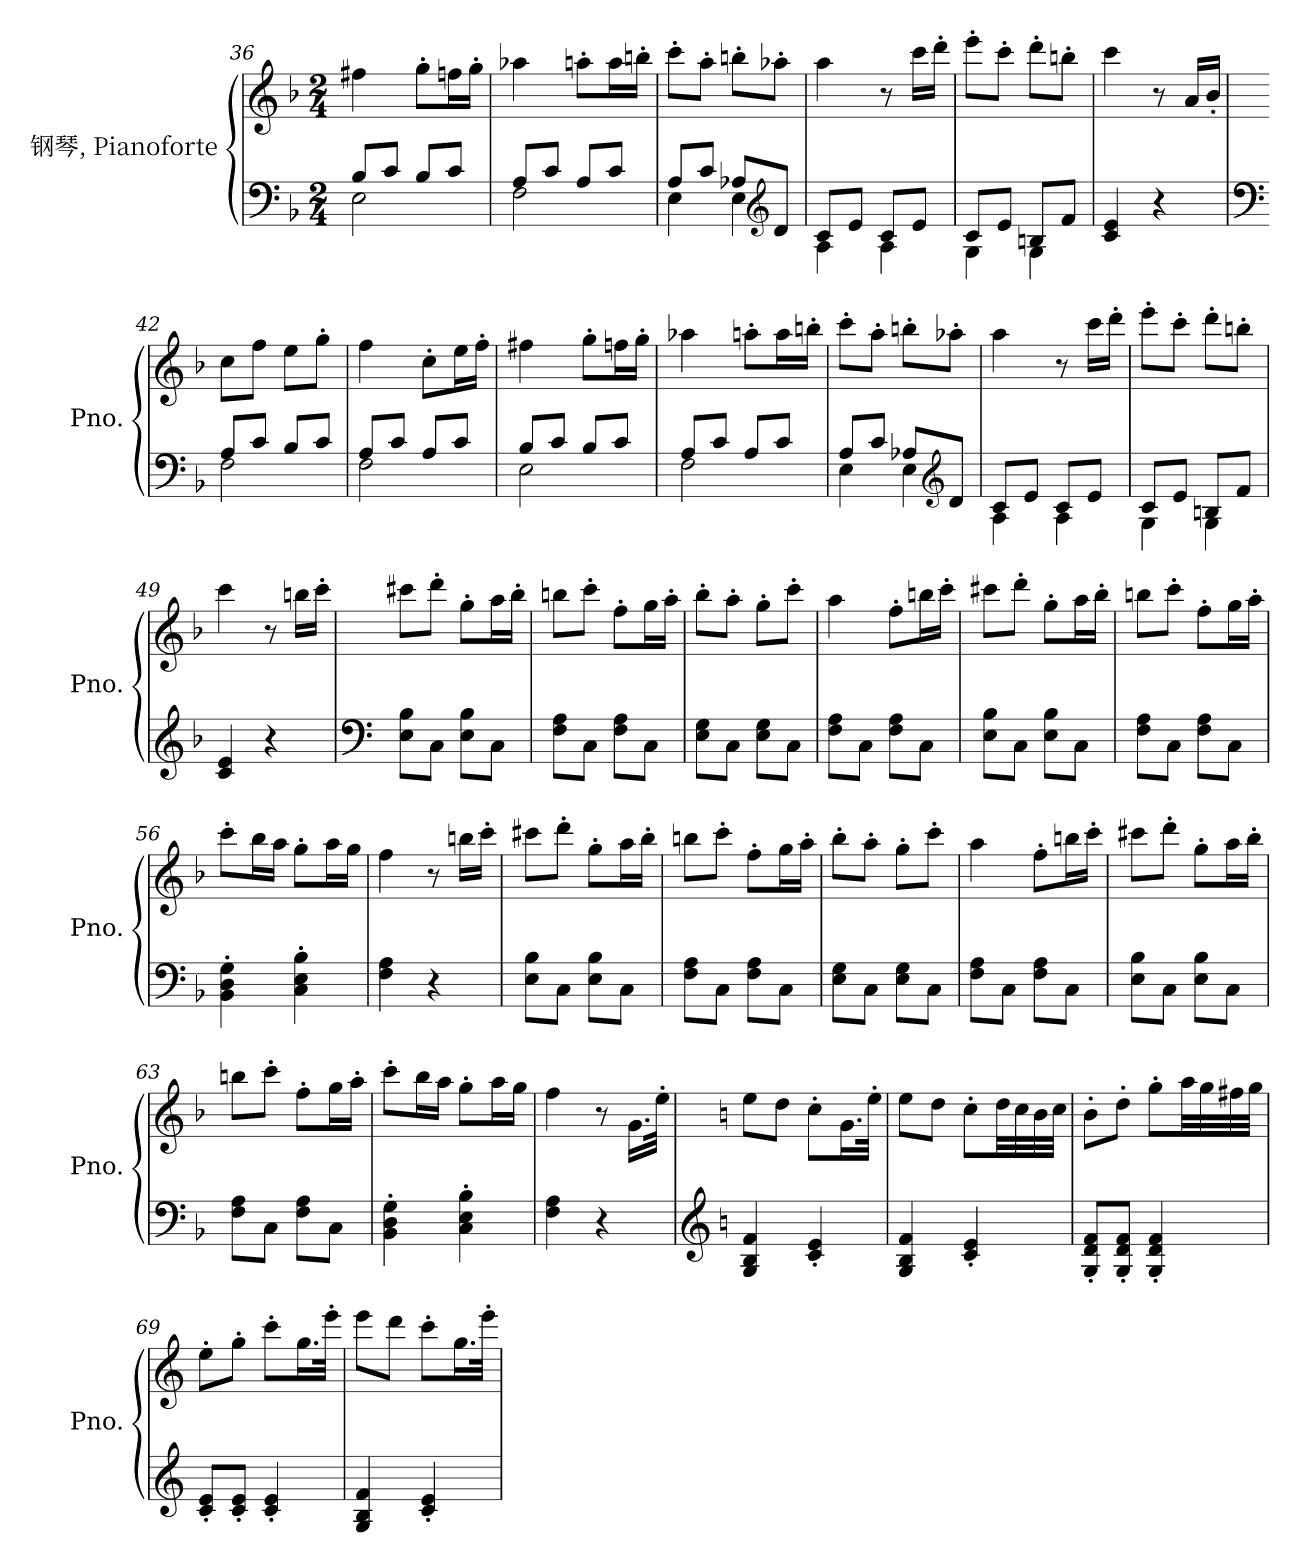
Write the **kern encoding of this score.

**kern	**kern
*part2	*part1
*staff2	*staff1
*I"钢琴, Pianoforte	*I"钢琴, Pianoforte
*I'Pno.	*I'Pno.
*clefF4	*clefG2
*k[b-]	*k[b-]
*M2/4	*M2/4
=36	=36
*^	*
8B-/L	2E\	4ff#X\
8c/J	.	.
8B-/L	.	8gg'\L
8c/J	.	16ffn\L
.	.	16gg'\JJ
=37	=37	=37
8A/L	2F\	4aa-X\
8c/J	.	.
8A/L	.	8aan'\L
8c/J	.	16aa\L
.	.	16bbn'\JJ
!!LO:LB:g=z
=38	=38	=38
8A/L	4E\	8ccc'\L
8c/J	.	8aa'\J
8A-X/L	4E\	8bbn'\L
*clefG2	*	*
8d/J	.	8aa-X'\J
=39	=39	=39
8c/L	4A\	4aa\
8e/J	.	.
8c/L	4A\	8r
8e/J	.	16ccc\LL
.	.	16ddd'\JJ
=40	=40	=40
8c/L	4G\	8eee'\L
8e/J	.	8ccc'\J
8Bn/L	4G\	8ddd'\L
8f/J	.	8bbn'\J
*v	*v	*
=41	=41
4c/ 4e/	4ccc\
4r	8r
.	16a/LL
.	16b-'/JJ
=42	=42
*clefF4	*
*^	*
8A/L	2F\	8cc\L
8c/J	.	8ff\J
8B-/L	.	8ee\L
8c/J	.	8gg'\J
=43	=43	=43
8A/L	2F\	4ff\
8c/J	.	.
8A/L	.	8cc'\L
8c/J	.	16ee\L
.	.	16ff'\JJ
!!LO:LB:g=z
=44	=44	=44
8B-/L	2E\	4ff#X\
8c/J	.	.
8B-/L	.	8gg'\L
8c/J	.	16ffn\L
.	.	16gg'\JJ
=45	=45	=45
8A/L	2F\	4aa-X\
8c/J	.	.
8A/L	.	8aan'\L
8c/J	.	16aa\L
.	.	16bbn'\JJ
=46	=46	=46
8A/L	4E\	8ccc'\L
8c/J	.	8aa'\J
8A-X/L	4E\	8bbn'\L
*clefG2	*	*
8d/J	.	8aa-X'\J
=47	=47	=47
8c/L	4A\	4aa\
8e/J	.	.
8c/L	4A\	8r
8e/J	.	16ccc\LL
.	.	16ddd'\JJ
=48	=48	=48
8c/L	4G\	8eee'\L
8e/J	.	8ccc'\J
8Bn/L	4G\	8ddd'\L
8f/J	.	8bbn'\J
*v	*v	*
=49	=49
4c/ 4e/	4ccc\
4r	8r
.	16bbn\LL
.	16ccc'\JJ
!!LO:LB:g=z
=50	=50
*clefF4	*
8E\ 8B-\L	8ccc#X\L
8C\J	8ddd'\J
8E\ 8B-\L	8gg'\L
8C\J	16aa\L
.	16bb-'\JJ
=51	=51
8F\ 8A\L	8bbn\L
8C\J	8ccc'\J
8F\ 8A\L	8ff'\L
8C\J	16gg\L
.	16aa'\JJ
=52	=52
8E\ 8G\L	8bb-'\L
8C\J	8aa'\J
8E\ 8G\L	8gg'\L
8C\J	8ccc'\J
=53	=53
8F\ 8A\L	4aa\
8C\J	.
8F\ 8A\L	8ff'\L
8C\J	16bbn\L
.	16ccc'\JJ
=54	=54
8E\ 8B-\L	8ccc#X\L
8C\J	8ddd'\J
8E\ 8B-\L	8gg'\L
8C\J	16aa\L
.	16bb-'\JJ
=55	=55
8F\ 8A\L	8bbn\L
8C\J	8ccc'\J
8F\ 8A\L	8ff'\L
8C\J	16gg\L
.	16aa'\JJ
!!LO:LB:g=z
=56	=56
4BB-\' 4D\' 4G\'	8ccc'\L
.	16bb-\L
.	16aa\JJ
4C\' 4E\' 4B-\'	8gg'\L
.	16aa\L
.	16gg\JJ
=57	=57
4F\ 4A\	4ff\
4r	8r
.	16bbn\LL
.	16ccc'\JJ
=58	=58
8E\ 8B-\L	8ccc#X\L
8C\J	8ddd'\J
8E\ 8B-\L	8gg'\L
8C\J	16aa\L
.	16bb-'\JJ
=59	=59
8F\ 8A\L	8bbn\L
8C\J	8ccc'\J
8F\ 8A\L	8ff'\L
8C\J	16gg\L
.	16aa'\JJ
=60	=60
8E\ 8G\L	8bb-'\L
8C\J	8aa'\J
8E\ 8G\L	8gg'\L
8C\J	8ccc'\J
=61	=61
8F\ 8A\L	4aa\
8C\J	.
8F\ 8A\L	8ff'\L
8C\J	16bbn\L
.	16ccc'\JJ
!!LO:LB:g=z
=62	=62
8E\ 8B-\L	8ccc#X\L
8C\J	8ddd'\J
8E\ 8B-\L	8gg'\L
8C\J	16aa\L
.	16bb-'\JJ
=63	=63
8F\ 8A\L	8bbn\L
8C\J	8ccc'\J
8F\ 8A\L	8ff'\L
8C\J	16gg\L
.	16aa'\JJ
=64	=64
4BB-\' 4D\' 4G\'	8ccc'\L
.	16bb-\L
.	16aa\JJ
4C\' 4E\' 4B-\'	8gg'\L
.	16aa\L
.	16gg\JJ
=65	=65
4F\ 4A\	4ff\
4r	8r
.	16.g\LL
.	32ee'\JJk
=66	=66
*clefG2	*
*k[]	*k[]
4G/ 4B/ 4f/	8ee\L
.	8dd\J
4c/' 4e/'	8cc'\L
.	16.g\L
.	32ee'\JJk
=67	=67
4G/ 4B/ 4f/	8ee\L
.	8dd\J
4c/' 4e/'	8cc'\L
.	32dd\LL
.	32cc\
.	32b\
.	32cc\JJJ
!!LO:PB:g=z
=68	=68
8G/' 8d/' 8f/'L	8b'\L
8G/' 8d/' 8f/'J	8dd'\J
4G/' 4d/' 4f/'	8gg'\L
.	32aa\LL
.	32gg\
.	32ff#X\
.	32gg\JJJ
=69	=69
8c/' 8e/'L	8ee'\L
8c/' 8e/'J	8gg'\J
4c/' 4e/'	8ccc'\L
.	16.gg\L
.	32eee'\JJk
=70	=70
4G/ 4B/ 4f/	8eee\L
.	8ddd\J
4c/' 4e/'	8ccc'\L
.	16.gg\L
.	32eee'\JJk
=	=
*-	*-
